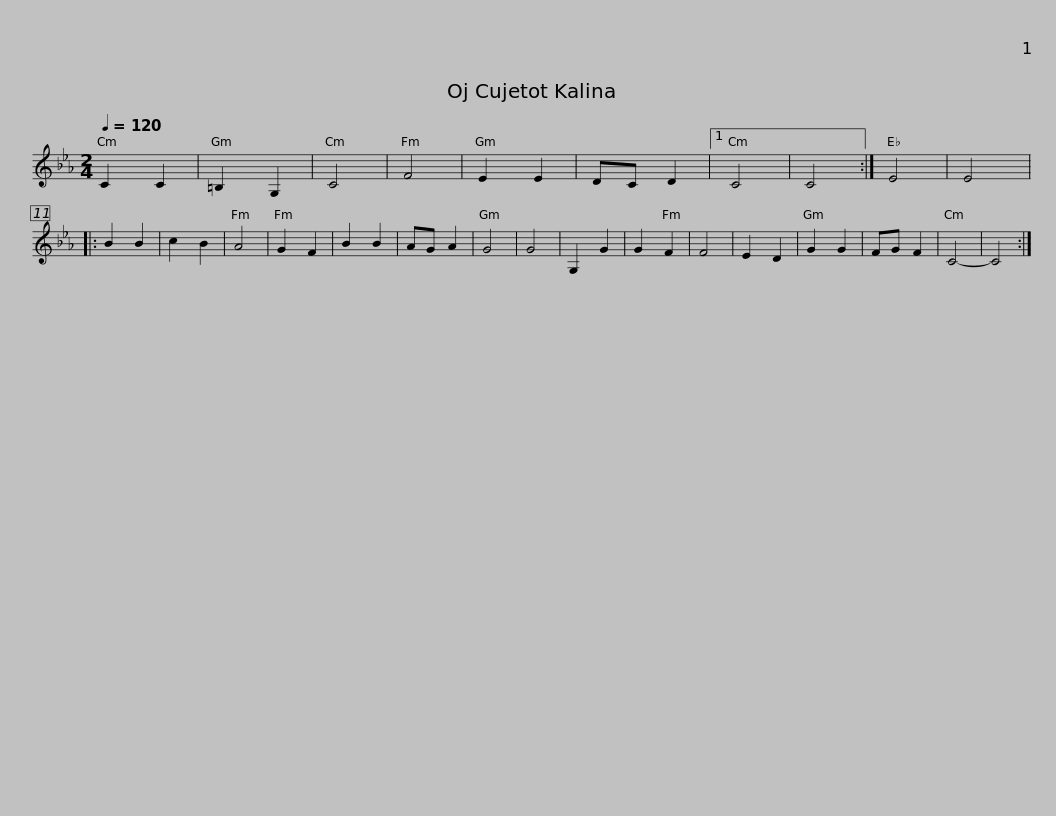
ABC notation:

X:1
L:1/8
Q:1/4=120
M:2/4
I:linebreak $
K:Cmin
V:1 treble
V:1
 C2 C2 | =B,2 G,2 | C4 | F4 | E2 E2 | %5
 DC D2 |1 C4 | C4 :| E4 | E4 |: %10
 B2 B2 | c2 B2 | A4 | G2 F2 | B2 B2 | %15
 AG A2 |$ G4 | G4 | G,2 G2 | G2 F2 | %20
 F4 | E2 D2 | G2 G2 | FG F2 | C4- | %25
 C4 :| %26
